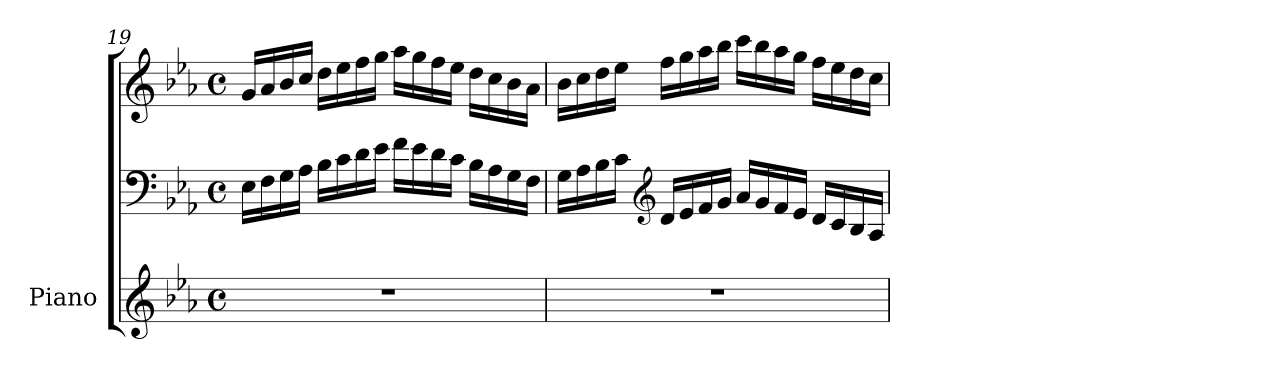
**kern	**kern	**kern
*part1	*part1	*part1
*staff3	*staff2	*staff1
*I"Piano	*	*
*I'Pno	*	*
!!LO:LB:g=z
*clefG2	*clefF4	*clefG2
*k[b-e-a-]	*k[b-e-a-]	*k[b-e-a-]
*M4/4	*M4/4	*M4/4
*met(c)	*met(c)	*met(c)
=19	=19	=19
1r	16E-\LL	16g/LL
.	16F\	16a-/
.	16G\	16b-/
.	16A-\JJ	16cc/JJ
.	16B-\LL	16dd\LL
.	16c\	16ee-\
.	16d\	16ff\
.	16e-\JJ	16gg\JJ
.	16f\LL	16aa-\LL
.	16e-\	16gg\
.	16d\	16ff\
.	16c\JJ	16ee-\JJ
.	16B-\LL	16dd\LL
.	16A-\	16cc\
.	16G\	16b-\
.	16F\JJ	16a-\JJ
=20	=20	=20
1r	16G\LL	16b-\LL
.	16A-\	16cc\
.	16B-\	16dd\
.	16c\JJ	16ee-\JJ
*	*clefG2	*
.	16d/LL	16ff\LL
.	16e-/	16gg\
.	16f/	16aa-\
.	16g/JJ	16bb-\JJ
.	16a-/LL	16ccc\LL
.	16g/	16bb-\
.	16f/	16aa-\
.	16e-/JJ	16gg\JJ
.	16d/LL	16ff\LL
.	16c/	16ee-\
.	16B-/	16dd\
.	16A-/JJ	16cc\JJ
=	=	=
*-	*-	*-
